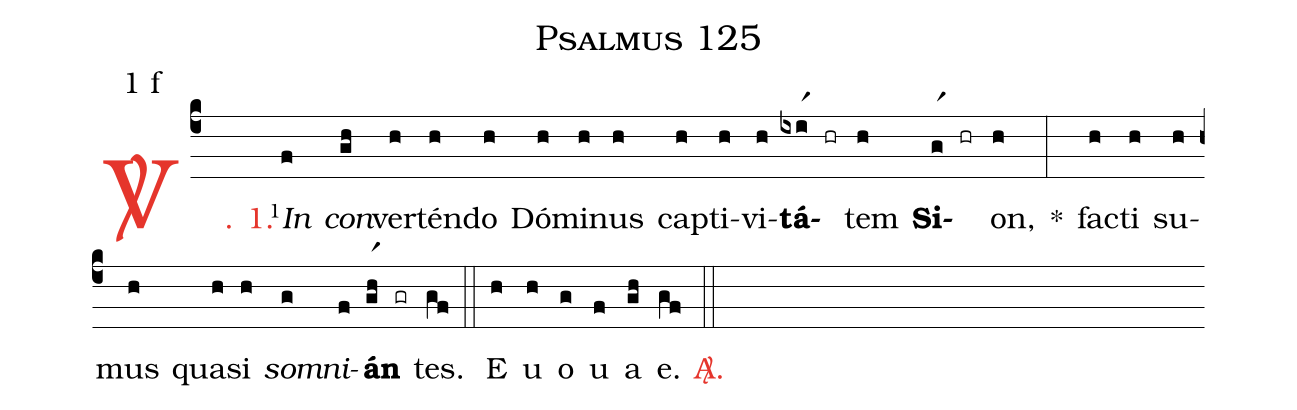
name: Psalmus 125;
mode: 1;
mode-differentia: f;
%%
(c4)

<c><sp>V/</sp>. 1.</c>() <v>\VSup{1}</v><i>In</i>(f) <i>con</i>(gh)ver(h)tén(h)do(h) Dó(h)mi(h)nus(h) cap(h)ti(h)vi(h)<b>tá</b>(ixir1)(hr)tem(h) <b>Si</b>(gr1)(hr)on,(h) *(:) fac(h)ti(h) su(h)mus(h) qua(h)si(h) <i>som</i>(g)<i>ni</i>(f)<b>án</b>(gr1h)(gr)tes.(gf)

(::)

<eu>E(h) u(h) o(g) u(f) a(gh) e.</eu>(gf)

<c><sp>A/</sp>.</c>(::)
